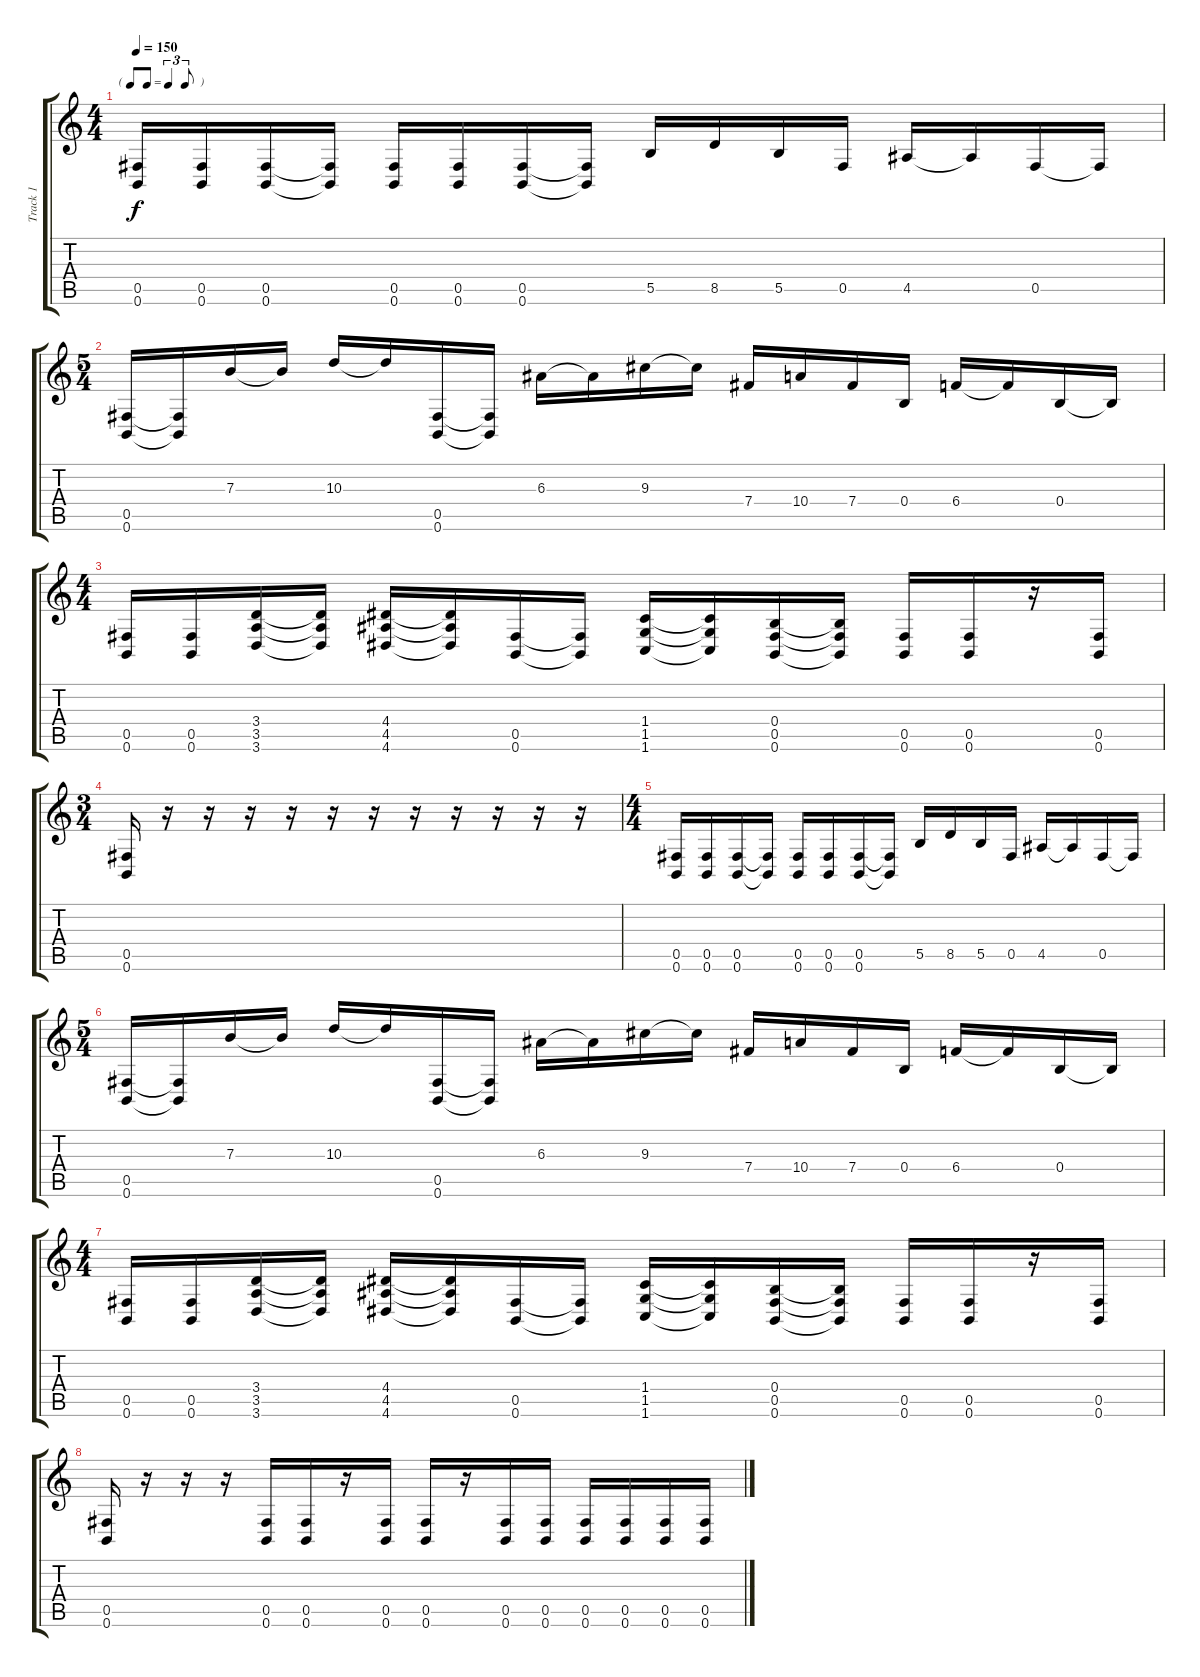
\track ("Track 1" "Track 1") {instrument distortionguitar}
\staff {score tabs}
\tuning (Db4 Ab3 E3 B2 Gb2 B1) {hide}
\ts (4 4)
\tf triplet8th
\tempo 150
\clef g2
\ks c
(0.5 0.6).16{dy f} (0.5 0.6).16 (0.5 0.6).16 (0.5{t} 0.6{t}).16 (0.5 0.6).16 (0.5 0.6).16 (0.5 0.6).16 (0.5{t} 0.6{t}).16 5.5.16 8.5.16 5.5.16 0.5.16 4.5.16 4.5{t}.16 0.5.16 0.5{t}.16 |
\ts (5 4)
(0.5 0.6).16 (0.5{t} 0.6{t}).16 7.3.16 7.3{t}.16 10.3.16 10.3{t}.16 (0.5 0.6).16 (0.5{t} 0.6{t}).16 6.3.16 6.3{t}.16 9.3.16 9.3{t}.16 7.4.16 10.4.16 7.4.16 0.4.16 6.4.16 6.4{t}.16 0.4.16 0.4{t}.16 |
\ts (4 4)
(0.5 0.6).16 (0.5 0.6).16 (3.4 3.5 3.6).16 (3.4{t} 3.5{t} 3.6{t}).16 (4.4 4.5 4.6).16 (4.4{t} 4.5{t} 4.6{t}).16 (0.5 0.6).16 (0.5{t} 0.6{t}).16 (1.4 1.5 1.6).16 (1.4{t} 1.5{t} 1.6{t}).16 (0.4 0.5 0.6).16 (0.4{t} 0.5{t} 0.6{t}).16 (0.5 0.6).16 (0.5 0.6).16 r.16 (0.5 0.6).16 |
\ts (3 4)
(0.5 0.6).16 r.16 r.16 r.16 r.16 r.16 r.16 r.16 r.16 r.16 r.16 r.16 |
\ts (4 4)
(0.5 0.6).16 (0.5 0.6).16 (0.5 0.6).16 (0.5{t} 0.6{t}).16 (0.5 0.6).16 (0.5 0.6).16 (0.5 0.6).16 (0.5{t} 0.6{t}).16 5.5.16 8.5.16 5.5.16 0.5.16 4.5.16 4.5{t}.16 0.5.16 0.5{t}.16 |
\ts (5 4)
(0.5 0.6).16 (0.5{t} 0.6{t}).16 7.3.16 7.3{t}.16 10.3.16 10.3{t}.16 (0.5 0.6).16 (0.5{t} 0.6{t}).16 6.3.16 6.3{t}.16 9.3.16 9.3{t}.16 7.4.16 10.4.16 7.4.16 0.4.16 6.4.16 6.4{t}.16 0.4.16 0.4{t}.16 |
\ts (4 4)
(0.5 0.6).16 (0.5 0.6).16 (3.4 3.5 3.6).16 (3.4{t} 3.5{t} 3.6{t}).16 (4.4 4.5 4.6).16 (4.4{t} 4.5{t} 4.6{t}).16 (0.5 0.6).16 (0.5{t} 0.6{t}).16 (1.4 1.5 1.6).16 (1.4{t} 1.5{t} 1.6{t}).16 (0.4 0.5 0.6).16 (0.4{t} 0.5{t} 0.6{t}).16 (0.5 0.6).16 (0.5 0.6).16 r.16 (0.5 0.6).16 |
(0.5 0.6).16 r.16 r.16 r.16 (0.5 0.6).16 (0.5 0.6).16 r.16 (0.5 0.6).16 (0.5 0.6).16 r.16 (0.5 0.6).16 (0.5 0.6).16 (0.5 0.6).16 (0.5 0.6).16 (0.5 0.6).16 (0.5 0.6).16
